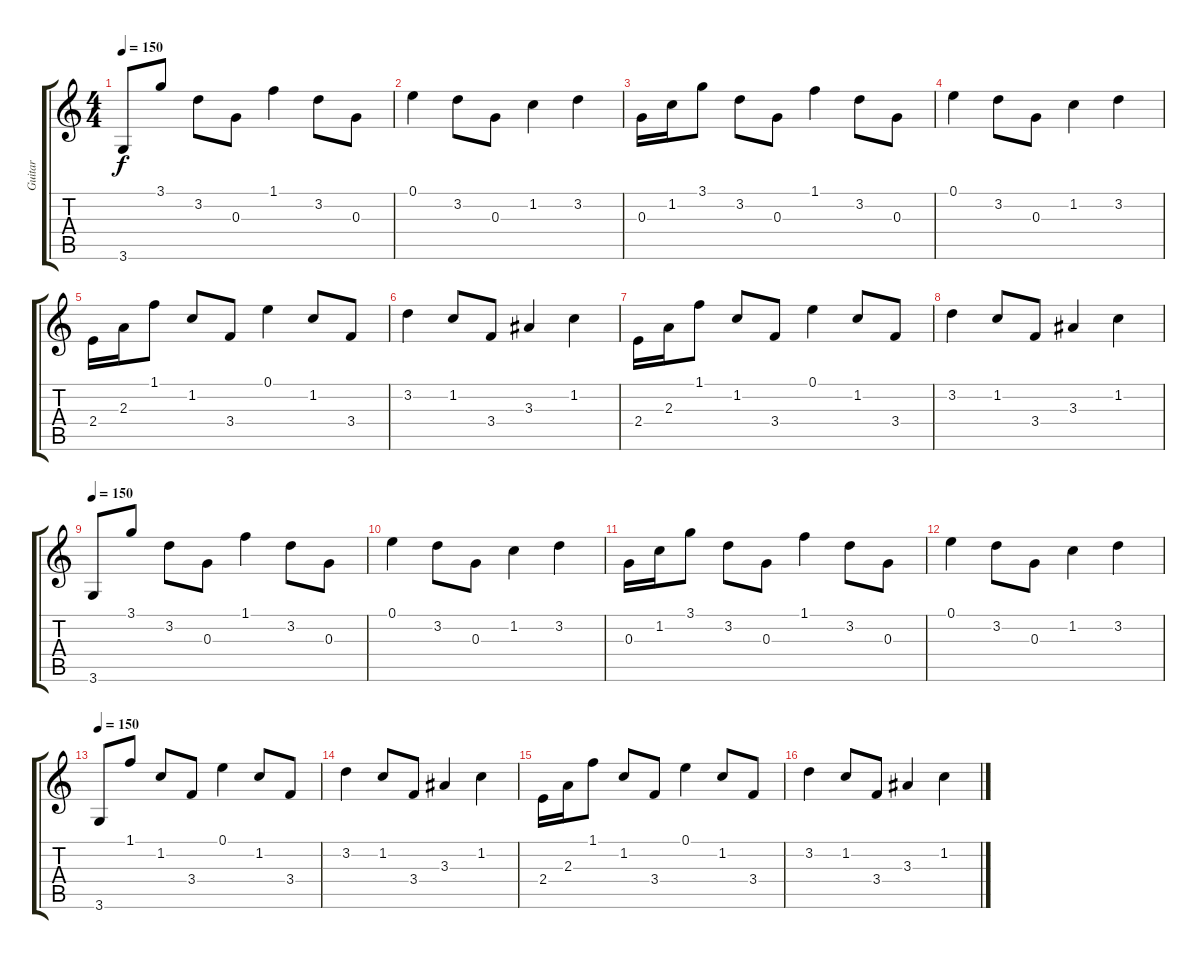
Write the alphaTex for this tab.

\track ("Guitar" "Guitar") {instrument electricguitarjazz}
\staff {score tabs}
\tuning (E4 B3 G3 D3 A2 E2) {hide}
\ts (4 4)
\tempo 150
\clef g2
\ks c
3.6.8{dy f instrument electricguitarjazz} 3.1.8 3.2.8 0.3.8 1.1.4 3.2.8 0.3.8 |
0.1.4 3.2.8 0.3.8 1.2.4 3.2.4 |
0.3.16 1.2.16 3.1.8 3.2.8 0.3.8 1.1.4 3.2.8 0.3.8 |
0.1.4 3.2.8 0.3.8 1.2.4 3.2.4 |
2.4.16 2.3.16 1.1.8 1.2.8 3.4.8 0.1.4 1.2.8 3.4.8 |
3.2.4 1.2.8 3.4.8 3.3.4 1.2.4 |
2.4.16 2.3.16 1.1.8 1.2.8 3.4.8 0.1.4 1.2.8 3.4.8 |
3.2.4 1.2.8 3.4.8 3.3.4 1.2.4 |
\tempo 150
3.6.8 3.1.8 3.2.8 0.3.8 1.1.4 3.2.8 0.3.8 |
0.1.4 3.2.8 0.3.8 1.2.4 3.2.4 |
0.3.16 1.2.16 3.1.8 3.2.8 0.3.8 1.1.4 3.2.8 0.3.8 |
0.1.4 3.2.8 0.3.8 1.2.4 3.2.4 |
\tempo 150
3.6.8 1.1.8 1.2.8 3.4.8 0.1.4 1.2.8 3.4.8 |
3.2.4 1.2.8 3.4.8 3.3.4 1.2.4 |
2.4.16 2.3.16 1.1.8 1.2.8 3.4.8 0.1.4 1.2.8 3.4.8 |
3.2.4 1.2.8 3.4.8 3.3.4 1.2.4
